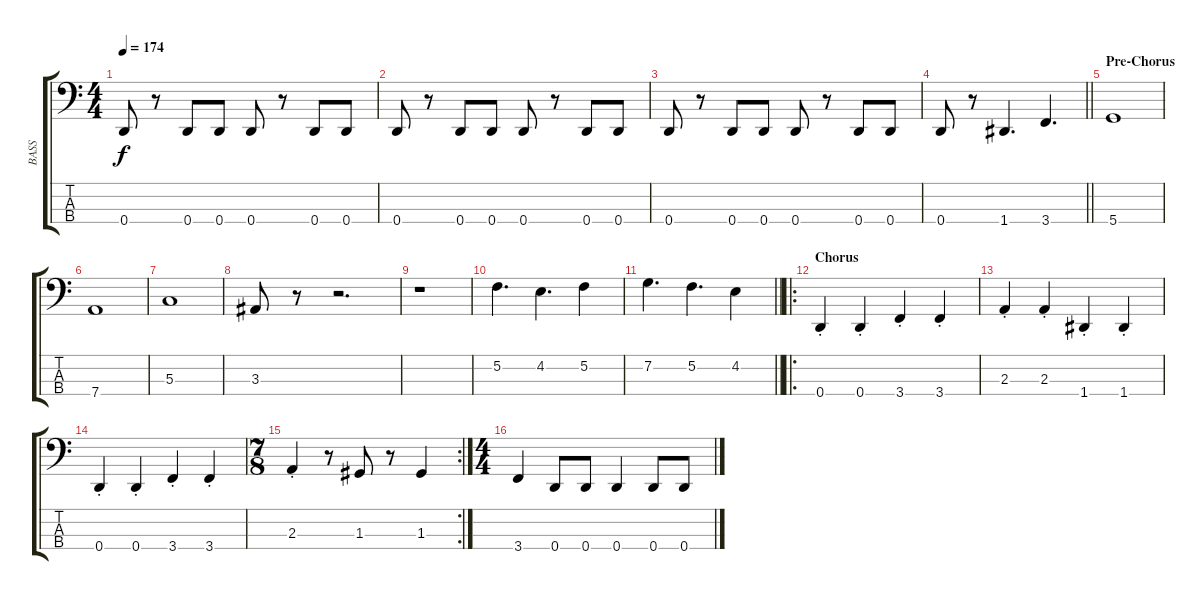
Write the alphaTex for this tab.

\track ("BASS" "BASS") {instrument electricbassfinger}
\staff {score tabs}
\tuning (F2 C2 G1 D1) {hide}
\ts (4 4)
\tempo 174
\clef f4
\ks c
0.4.8{dy f} r.8 0.4.8 0.4.8 0.4.8 r.8 0.4.8 0.4.8 |
0.4.8 r.8 0.4.8 0.4.8 0.4.8 r.8 0.4.8 0.4.8 |
0.4.8 r.8 0.4.8 0.4.8 0.4.8 r.8 0.4.8 0.4.8 |
\barLineRight lightlight
0.4.8 r.8 1.4.4{d} 3.4.4{d} |
\section ("" "Pre-Chorus")
5.4.1 |
7.4.1 |
5.3.1 |
3.3.8 r.8 r.2{d} |
r.1 |
5.2.4{d} 4.2.4{d} 5.2.4 |
\barLineRight lightlight
7.2.4{d} 5.2.4{d} 4.2.4 |
\ro
\section ("" "Chorus")
0.4{st}.4 0.4{st}.4 3.4{st}.4 3.4{st}.4 |
2.3{st}.4 2.3{st}.4 1.4{st}.4 1.4{st}.4 |
0.4{st}.4 0.4{st}.4 3.4{st}.4 3.4{st}.4 |
\rc 2
\ts (7 8)
2.3{st}.4 r.8 1.3.8 r.8 1.3.4 |
\ts (4 4)
3.4.4 0.4.8 0.4.8 0.4.4 0.4.8 0.4.8
